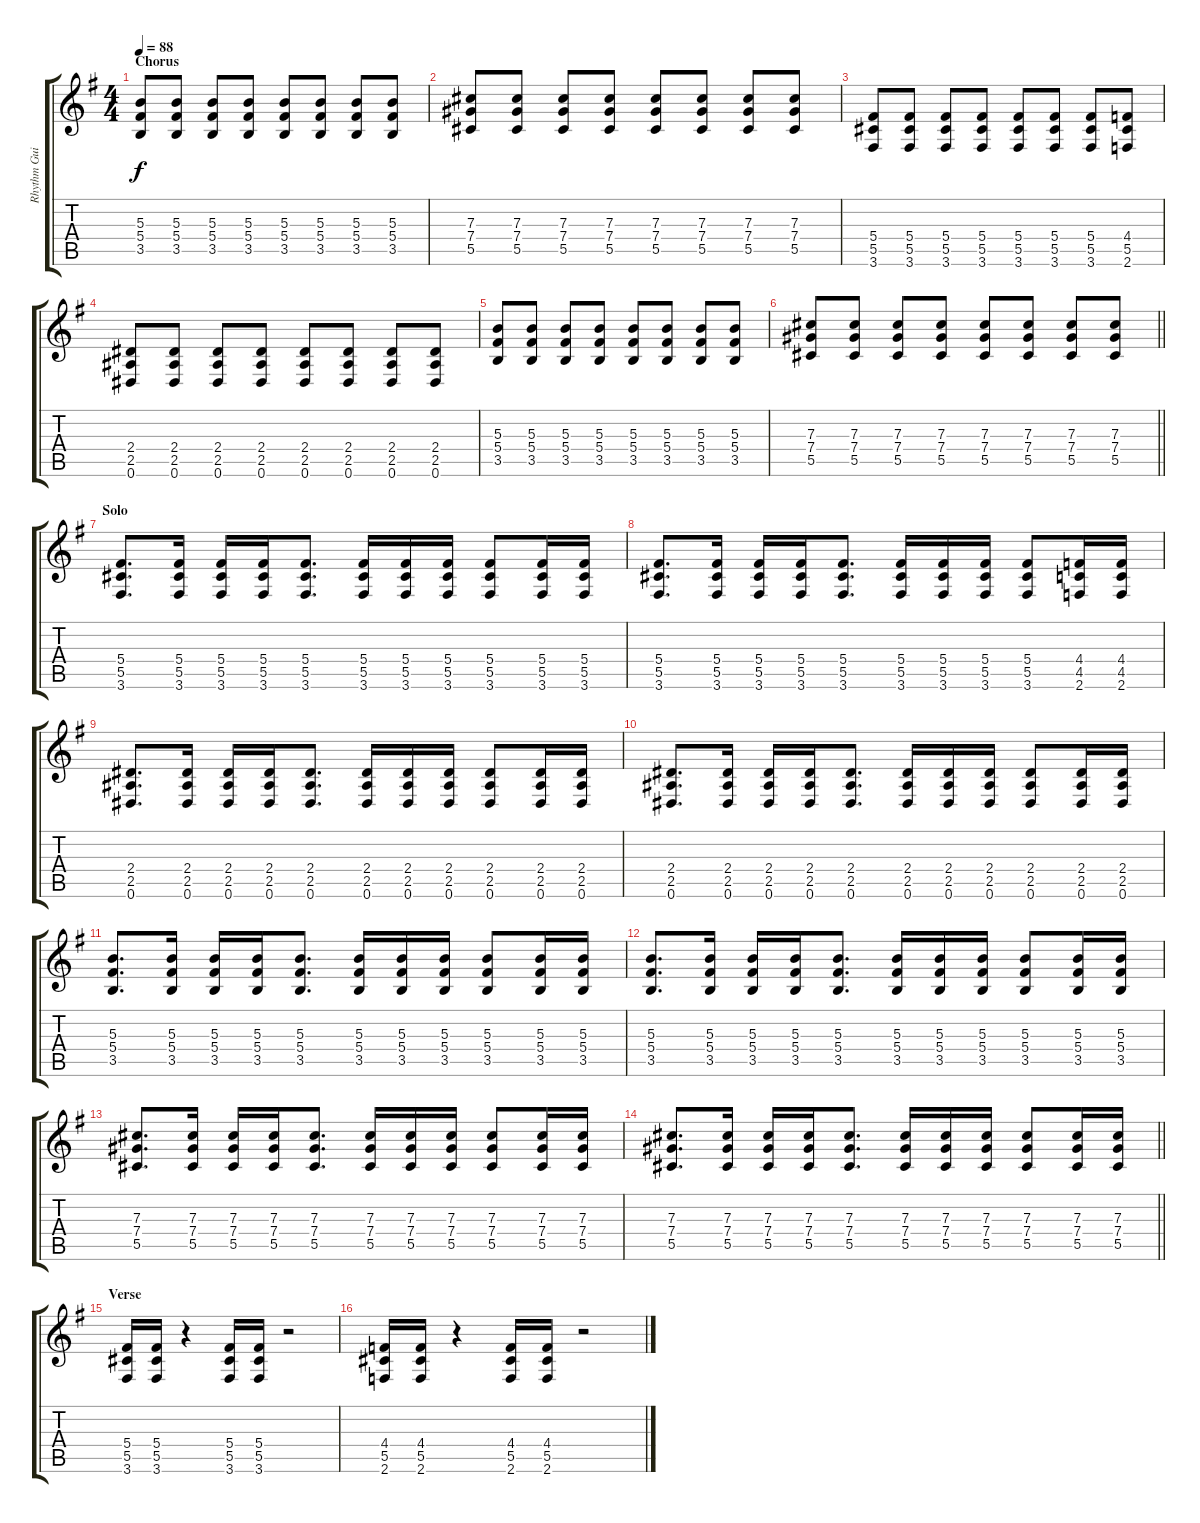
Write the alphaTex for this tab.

\track ("Rhythm Guitar" "Rhythm Gui") {instrument acousticguitarsteel}
\staff {score tabs}
\tuning (Eb4 Bb3 Gb3 Db3 Ab2 Eb2) {hide}
\ts (4 4)
\section ("" "Chorus")
\tempo 88
\clef g2
\ks g
(5.3 5.4 3.5).8{dy f} (5.3 5.4 3.5).8 (5.3 5.4 3.5).8 (5.3 5.4 3.5).8 (5.3 5.4 3.5).8 (5.3 5.4 3.5).8 (5.3 5.4 3.5).8 (5.3 5.4 3.5).8 |
(7.3 7.4 5.5).8 (7.3 7.4 5.5).8 (7.3 7.4 5.5).8 (7.3 7.4 5.5).8 (7.3 7.4 5.5).8 (7.3 7.4 5.5).8 (7.3 7.4 5.5).8 (7.3 7.4 5.5).8 |
(5.4 5.5 3.6).8 (5.4 5.5 3.6).8 (5.4 5.5 3.6).8 (5.4 5.5 3.6).8 (5.4 5.5 3.6).8 (5.4 5.5 3.6).8 (5.4 5.5 3.6).8 (4.4 5.5 2.6).8 |
(2.4 2.5 0.6).8 (2.4 2.5 0.6).8 (2.4 2.5 0.6).8 (2.4 2.5 0.6).8 (2.4 2.5 0.6).8 (2.4 2.5 0.6).8 (2.4 2.5 0.6).8 (2.4 2.5 0.6).8 |
(5.3 5.4 3.5).8 (5.3 5.4 3.5).8 (5.3 5.4 3.5).8 (5.3 5.4 3.5).8 (5.3 5.4 3.5).8 (5.3 5.4 3.5).8 (5.3 5.4 3.5).8 (5.3 5.4 3.5).8 |
\barLineRight lightlight
(7.3 7.4 5.5).8 (7.3 7.4 5.5).8 (7.3 7.4 5.5).8 (7.3 7.4 5.5).8 (7.3 7.4 5.5).8 (7.3 7.4 5.5).8 (7.3 7.4 5.5).8 (7.3 7.4 5.5).8 |
\section ("" "Solo")
(5.4 5.5 3.6).8{d} (5.4 5.5 3.6).16 (5.4 5.5 3.6).16 (5.4 5.5 3.6).16 (5.4 5.5 3.6).8{d} (5.4 5.5 3.6).16 (5.4 5.5 3.6).16 (5.4 5.5 3.6).16 (5.4 5.5 3.6).8 (5.4 5.5 3.6).16 (5.4 5.5 3.6).16 |
(5.4 5.5 3.6).8{d} (5.4 5.5 3.6).16 (5.4 5.5 3.6).16 (5.4 5.5 3.6).16 (5.4 5.5 3.6).8{d} (5.4 5.5 3.6).16 (5.4 5.5 3.6).16 (5.4 5.5 3.6).16 (5.4 5.5 3.6).8 (4.4 4.5 2.6).16 (4.4 4.5 2.6).16 |
(2.4 2.5 0.6).8{d} (2.4 2.5 0.6).16 (2.4 2.5 0.6).16 (2.4 2.5 0.6).16 (2.4 2.5 0.6).8{d} (2.4 2.5 0.6).16 (2.4 2.5 0.6).16 (2.4 2.5 0.6).16 (2.4 2.5 0.6).8 (2.4 2.5 0.6).16 (2.4 2.5 0.6).16 |
(2.4 2.5 0.6).8{d} (2.4 2.5 0.6).16 (2.4 2.5 0.6).16 (2.4 2.5 0.6).16 (2.4 2.5 0.6).8{d} (2.4 2.5 0.6).16 (2.4 2.5 0.6).16 (2.4 2.5 0.6).16 (2.4 2.5 0.6).8 (2.4 2.5 0.6).16 (2.4 2.5 0.6).16 |
(5.3 5.4 3.5).8{d} (5.3 5.4 3.5).16 (5.3 5.4 3.5).16 (5.3 5.4 3.5).16 (5.3 5.4 3.5).8{d} (5.3 5.4 3.5).16 (5.3 5.4 3.5).16 (5.3 5.4 3.5).16 (5.3 5.4 3.5).8 (5.3 5.4 3.5).16 (5.3 5.4 3.5).16 |
(5.3 5.4 3.5).8{d} (5.3 5.4 3.5).16 (5.3 5.4 3.5).16 (5.3 5.4 3.5).16 (5.3 5.4 3.5).8{d} (5.3 5.4 3.5).16 (5.3 5.4 3.5).16 (5.3 5.4 3.5).16 (5.3 5.4 3.5).8 (5.3 5.4 3.5).16 (5.3 5.4 3.5).16 |
(7.3 7.4 5.5).8{d} (7.3 7.4 5.5).16 (7.3 7.4 5.5).16 (7.3 7.4 5.5).16 (7.3 7.4 5.5).8{d} (7.3 7.4 5.5).16 (7.3 7.4 5.5).16 (7.3 7.4 5.5).16 (7.3 7.4 5.5).8 (7.3 7.4 5.5).16 (7.3 7.4 5.5).16 |
\barLineRight lightlight
(7.3 7.4 5.5).8{d} (7.3 7.4 5.5).16 (7.3 7.4 5.5).16 (7.3 7.4 5.5).16 (7.3 7.4 5.5).8{d} (7.3 7.4 5.5).16 (7.3 7.4 5.5).16 (7.3 7.4 5.5).16 (7.3 7.4 5.5).8 (7.3 7.4 5.5).16 (7.3 7.4 5.5).16 |
\section ("" "Verse")
(5.4 5.5 3.6).16 (5.4 5.5 3.6).16 r.4 (5.4 5.5 3.6).16 (5.4 5.5 3.6).16 r.2 |
(4.4 5.5 2.6).16 (4.4 5.5 2.6).16 r.4 (4.4 5.5 2.6).16 (4.4 5.5 2.6).16 r.2
